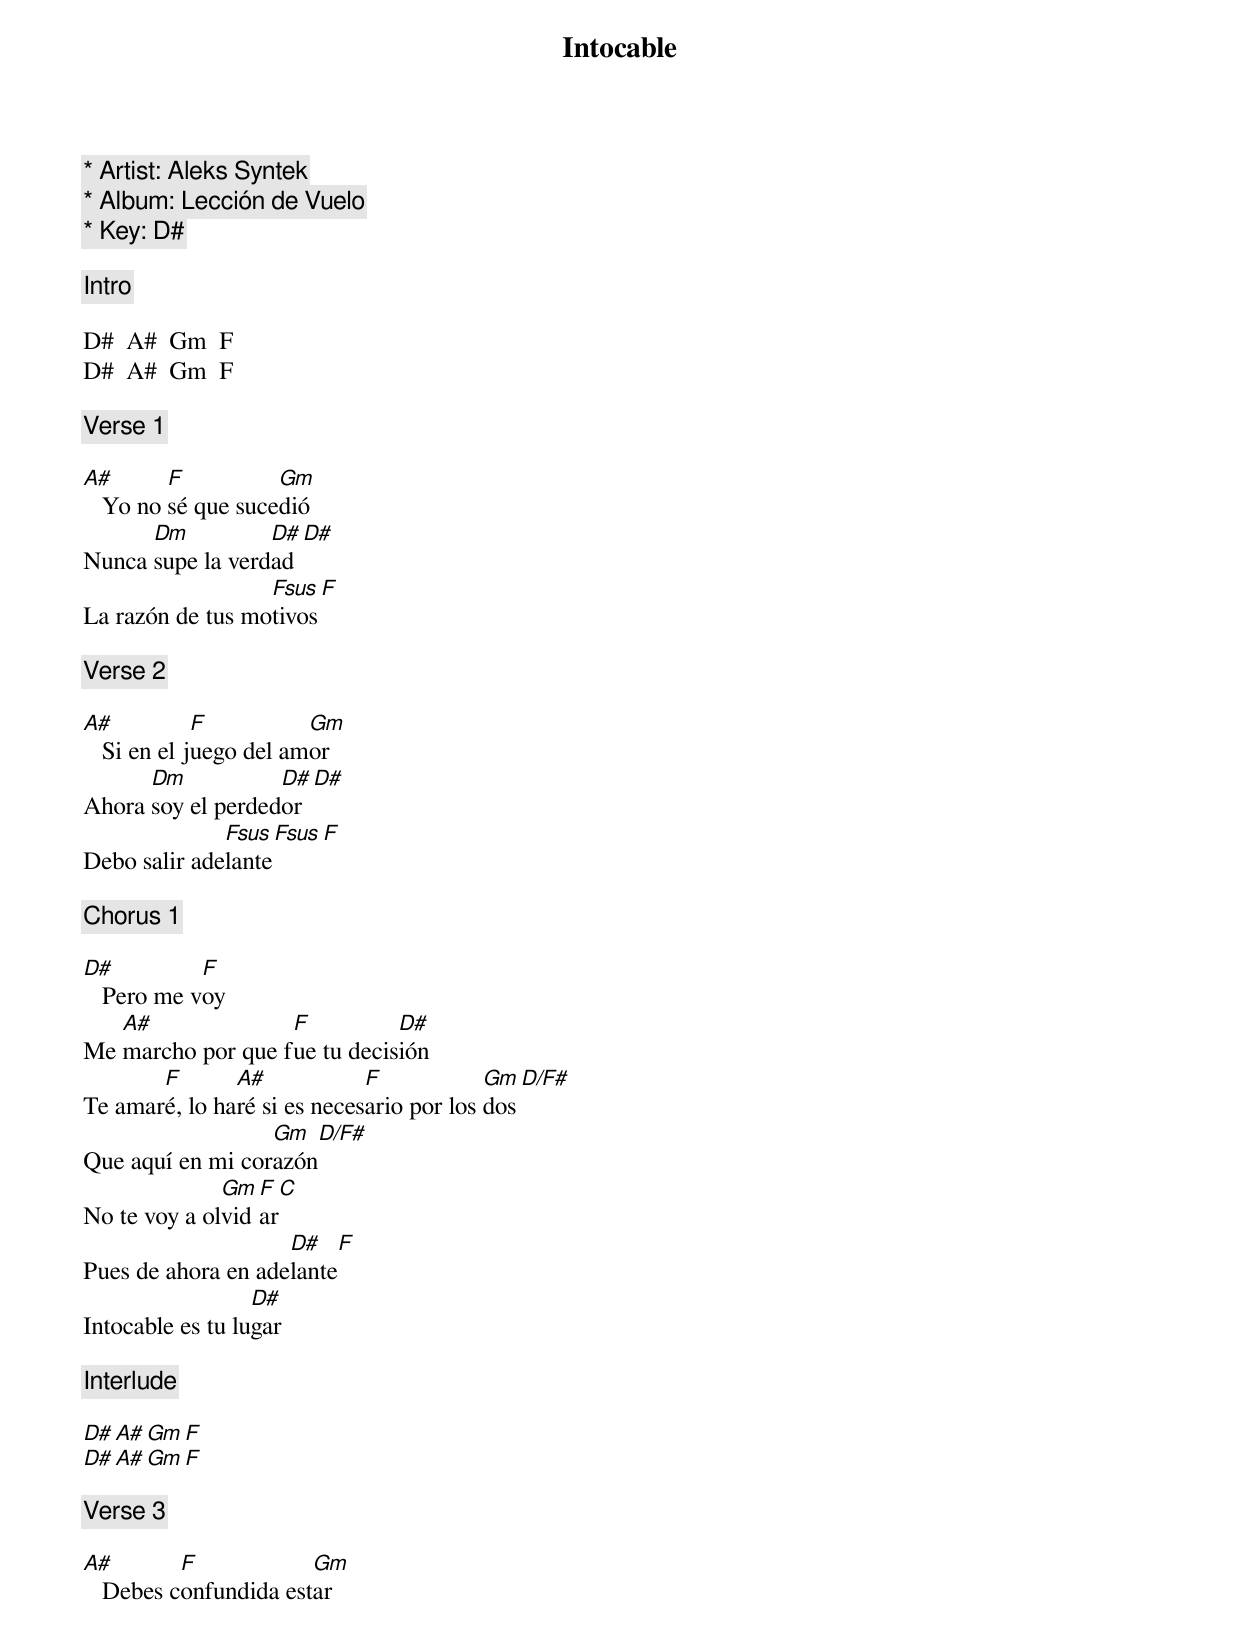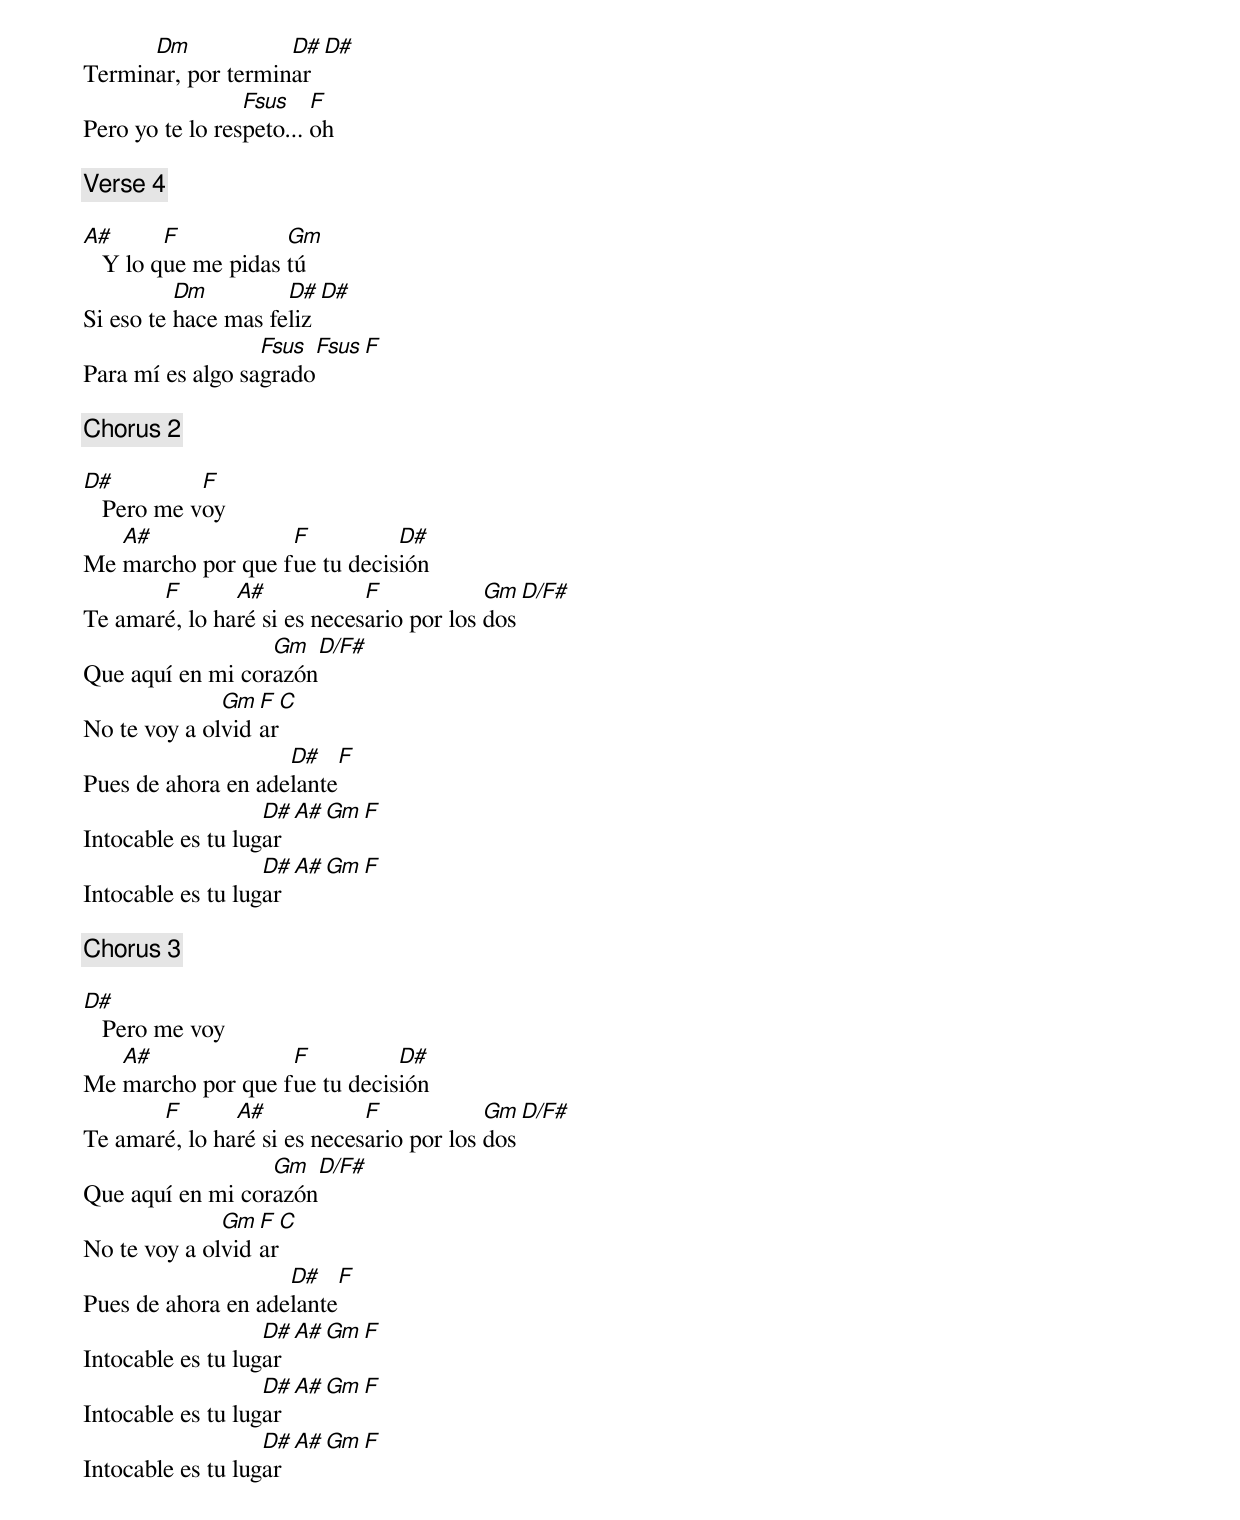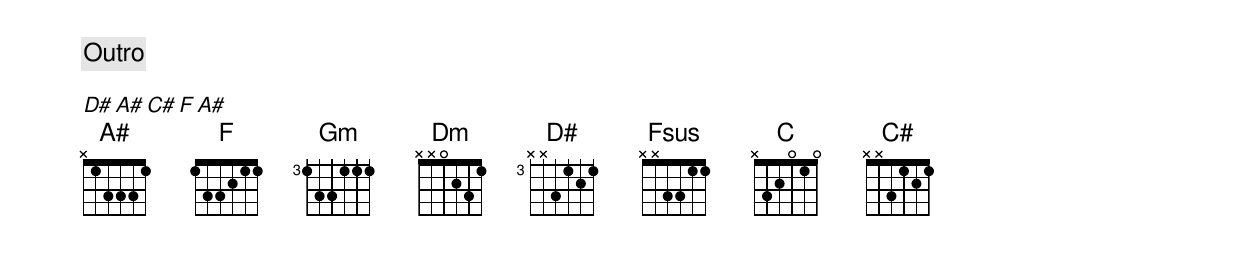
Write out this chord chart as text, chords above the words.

Intocable

* Artist: Aleks Syntek
* Album: Lección de Vuelo
* Key: D#

[Intro]

D#  A#  Gm  F
D#  A#  Gm  F

[Verse 1]

A#       F          Gm
   Yo no sé que sucedió
      Dm          D#  D#
Nunca supe la verdad
                  Fsus F
La razón de tus motivos

[Verse 2]

A#           F          Gm
   Si en el juego del amor
      Dm           D#  D#
Ahora soy el perdedor
              Fsus Fsus F
Debo salir adelante

[Chorus 1]

D#          F
   Pero me voy
   A#              F          D#
Me marcho por que fue tu decisión
       F       A#            F            Gm  D/F#
Te amaré, lo haré si es necesario por los dos
                  Gm   D/F#
Que aquí en mi corazón
              Gm F C
No te voy a olvidar
                    D#    F
Pues de ahora en adelante
                  D#
Intocable es tu lugar

[Interlude]

D#  A#  Gm  F
D#  A#  Gm  F

[Verse 3]

A#        F            Gm
   Debes confundida estar
      Dm            D#  D#
Terminar, por terminar
                 Fsus    F
Pero yo te lo respeto... oh

[Verse 4]

A#       F           Gm
   Y lo que me pidas tú
          Dm         D#  D#
Si eso te hace mas feliz
                  Fsus Fsus F
Para mí es algo sagrado

[Chorus 2]

D#          F
   Pero me voy
   A#              F          D#
Me marcho por que fue tu decisión
       F       A#            F            Gm  D/F#
Te amaré, lo haré si es necesario por los dos
                  Gm   D/F#
Que aquí en mi corazón
              Gm F C
No te voy a olvidar
                    D#    F
Pues de ahora en adelante
                   D#  A#  Gm  F
Intocable es tu lugar
                   D#  A#  Gm  F
Intocable es tu lugar

[Chorus 3]

D#
   Pero me voy
   A#              F          D#
Me marcho por que fue tu decisión
       F       A#            F            Gm  D/F#
Te amaré, lo haré si es necesario por los dos
                  Gm   D/F#
Que aquí en mi corazón
              Gm F C
No te voy a olvidar
                    D#    F
Pues de ahora en adelante
                   D#  A#  Gm  F
Intocable es tu lugar
                   D#  A#  Gm  F
Intocable es tu lugar
                   D#  A#  Gm  F
Intocable es tu lugar

[Outro]

D#  A#  C#  F  A#
